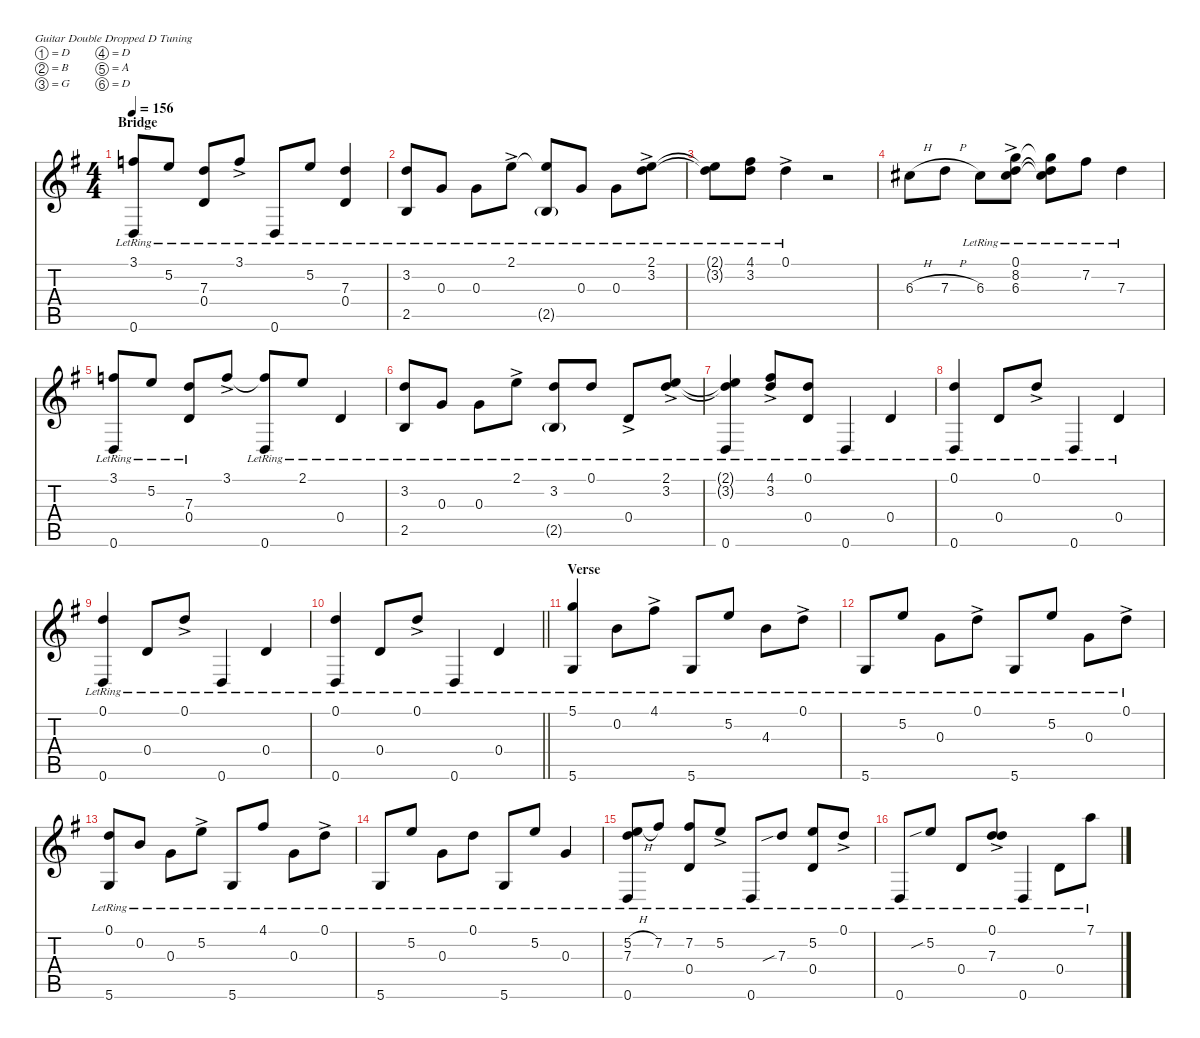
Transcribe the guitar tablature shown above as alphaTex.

\defaultSystemsLayout 4
\hideDynamics
\bracketExtendMode nobrackets
\singleTrackTrackNamePolicy hidden
\multiTrackTrackNamePolicy hidden
\otherSystemsTrackNameOrientation horizontal
\track ("Guitar 1" "n.guit.") {mute instrument acousticguitarnylon}
\staff {score tabs}
\tuning (D4 B3 G3 D3 A2 D2)
\ts (4 4)
\section ("" "Bridge")
\tempo 156
\clef g2
\ks g
(3.1{lr acc forcenatural} 0.6{lr acc forcenatural}).8{dy f beam Up} 5.2{lr acc forcenatural}.8{beam Up} (7.3{lr acc forcenatural} 0.4{lr acc forcenatural}).8{beam Up} 3.1{ac lr acc forcenatural}.8{beam Up} 0.6{lr acc forcenatural}.8{beam Up} 5.2{lr acc forcenatural}.8{beam Up} (7.3{lr acc forcenatural} 0.4{lr acc forcenatural}).4{beam Up} |
(3.2{lr acc forcenatural} 2.5{lr acc forcenatural}).8{beam Up} 0.3{lr acc forcenatural}.8{beam Up} 0.3{lr acc forcenatural}.8{beam Down} 2.1{ac lr acc forcenatural}.8{beam Down} (2.1{lr t acc forcenatural} 2.5{g lr acc forcenatural}).8{beam Up} 0.3{lr acc forcenatural}.8{beam Up} 0.3{lr acc forcenatural}.8{beam Down} (2.1{ac lr acc forcenatural} 3.2{ac lr acc forcenatural}).8{beam Down} |
(2.1{lr t acc forcenatural} 3.2{lr t acc forcenatural}).8{beam Down} (4.1{lr acc #} 3.2{lr acc forcenatural}).8{beam Down} 0.1{ac lr acc forcenatural}.4{beam Down} r.2{beam Down} |
6.3{h acc #}.8{beam Down} 7.3{h acc forcenatural}.8{beam Down} 6.3{lr acc #}.8{beam Down} (0.1{ac lr acc forcenatural} 8.2{ac lr acc forcenatural} 6.3{ac lr acc #}).8{beam Down} (0.1{lr t acc forcenatural} 8.2{lr t acc forcenatural} 6.3{lr t acc #}).8{beam Down} 7.2{lr acc #}.8{beam Down} 7.3{lr acc forcenatural}.4{beam Down} |
(3.1{lr acc forcenatural} 0.6{lr acc forcenatural}).8{beam Up} 5.2{lr acc forcenatural}.8{beam Up} (7.3{lr acc forcenatural} 0.4{lr acc forcenatural}).8{beam Up} 3.1{ac acc forcenatural}.8{beam Up} (3.1{t acc forcenatural} 0.6{lr acc forcenatural}).8{beam Up} 2.1{lr acc forcenatural}.8{beam Up} 0.4{lr acc forcenatural}.4{beam Up} |
(3.2{lr acc forcenatural} 2.5{lr acc forcenatural}).8{beam Up} 0.3{lr acc forcenatural}.8{beam Up} 0.3{lr acc forcenatural}.8{beam Down} 2.1{ac lr acc forcenatural}.8{beam Down} (3.2{lr acc forcenatural} 2.5{g lr acc forcenatural}).8{beam Up} 0.1{lr acc forcenatural}.8{beam Up} 0.4{ac lr acc forcenatural}.8{beam Up} (2.1{ac lr acc forcenatural} 3.2{ac lr acc forcenatural}).8{beam Up} |
(2.1{lr t acc forcenatural} 3.2{lr t acc forcenatural} 0.6{lr acc forcenatural}).4{beam Up} (4.1{ac lr acc #} 3.2{ac lr acc forcenatural}).8{beam Up} (0.1{lr acc forcenatural} 0.4{lr acc forcenatural}).8{beam Up} 0.6{lr acc forcenatural}.4{beam Up} 0.4{lr acc forcenatural}.4{beam Up} |
(0.1{lr acc forcenatural} 0.6{lr acc forcenatural}).4{beam Up} 0.4{lr acc forcenatural}.8{beam Up} 0.1{ac lr acc forcenatural}.8{beam Up} 0.6{lr acc forcenatural}.4{beam Up} 0.4{lr acc forcenatural}.4{beam Up} |
(0.1{lr acc forcenatural} 0.6{lr acc forcenatural}).4{beam Up} 0.4{lr acc forcenatural}.8{beam Up} 0.1{ac lr acc forcenatural}.8{beam Up} 0.6{lr acc forcenatural}.4{beam Up} 0.4{lr acc forcenatural}.4{beam Up} |
\barLineRight lightlight
(0.1{lr acc forcenatural} 0.6{lr acc forcenatural}).4{beam Up} 0.4{lr acc forcenatural}.8{beam Up} 0.1{ac lr acc forcenatural}.8{beam Up} 0.6{lr acc forcenatural}.4{beam Up} 0.4{lr acc forcenatural}.4{beam Up} |
\section ("" "Verse")
(5.1{lr acc forcenatural} 5.6{lr acc forcenatural}).4{beam Up} 0.2{lr acc forcenatural}.8{beam Down} 4.1{ac lr acc #}.8{beam Down} 5.6{lr acc forcenatural}.8{beam Up} 5.2{lr acc forcenatural}.8{beam Up} 4.3{lr acc forcenatural}.8{beam Down} 0.1{ac lr acc forcenatural}.8{beam Down} |
5.6{lr acc forcenatural}.8{beam Up} 5.2{lr acc forcenatural}.8{beam Up} 0.3{lr acc forcenatural}.8{beam Down} 0.1{ac lr acc forcenatural}.8{beam Down} 5.6{lr acc forcenatural}.8{beam Up} 5.2{lr acc forcenatural}.8{beam Up} 0.3{lr acc forcenatural}.8{beam Down} 0.1{ac lr acc forcenatural}.8{beam Down} |
(0.1{lr acc forcenatural} 5.6{lr acc forcenatural}).8{beam Up} 0.2{lr acc forcenatural}.8{beam Up} 0.3{lr acc forcenatural}.8{beam Down} 5.2{ac lr acc forcenatural}.8{beam Down} 5.6{lr acc forcenatural}.8{beam Up} 4.1{lr acc #}.8{beam Up} 0.3{lr acc forcenatural}.8{beam Down} 0.1{ac lr acc forcenatural}.8{beam Down} |
5.6{lr acc forcenatural}.8{beam Up} 5.2{lr acc forcenatural}.8{beam Up} 0.3{lr acc forcenatural}.8{beam Down} 0.1{lr acc forcenatural}.8{beam Down} 5.6{lr acc forcenatural}.8{beam Up} 5.2{lr acc forcenatural}.8{beam Up} 0.3{lr acc forcenatural}.4{beam Up} |
(5.2{h acc forcenatural} 7.3{lr acc forcenatural} 0.6{lr acc forcenatural}).8{beam Up} 7.2{lr acc #}.8{beam Up} (7.2{lr acc #} 0.4{lr acc forcenatural}).8{beam Up} 5.2{ac lr acc forcenatural}.8{beam Up} 0.6{lr acc forcenatural}.8{beam Up} 7.3{sib lr acc forcenatural}.8{beam Up} (5.2{lr acc forcenatural} 0.4{lr acc forcenatural}).8{beam Up} 0.1{ac lr acc forcenatural}.8{beam Up} |
0.6{lr acc forcenatural}.8{beam Up} 5.2{sib lr acc forcenatural}.8{beam Up} 0.4{lr acc forcenatural}.8{beam Up} (0.1{ac lr acc forcenatural} 7.3{ac lr acc forcenatural}).8{beam Up} 0.6{lr acc forcenatural}.4{beam Up} 0.4{lr acc forcenatural}.8{beam Down} 7.1{lr acc forcenatural}.8{beam Down}
